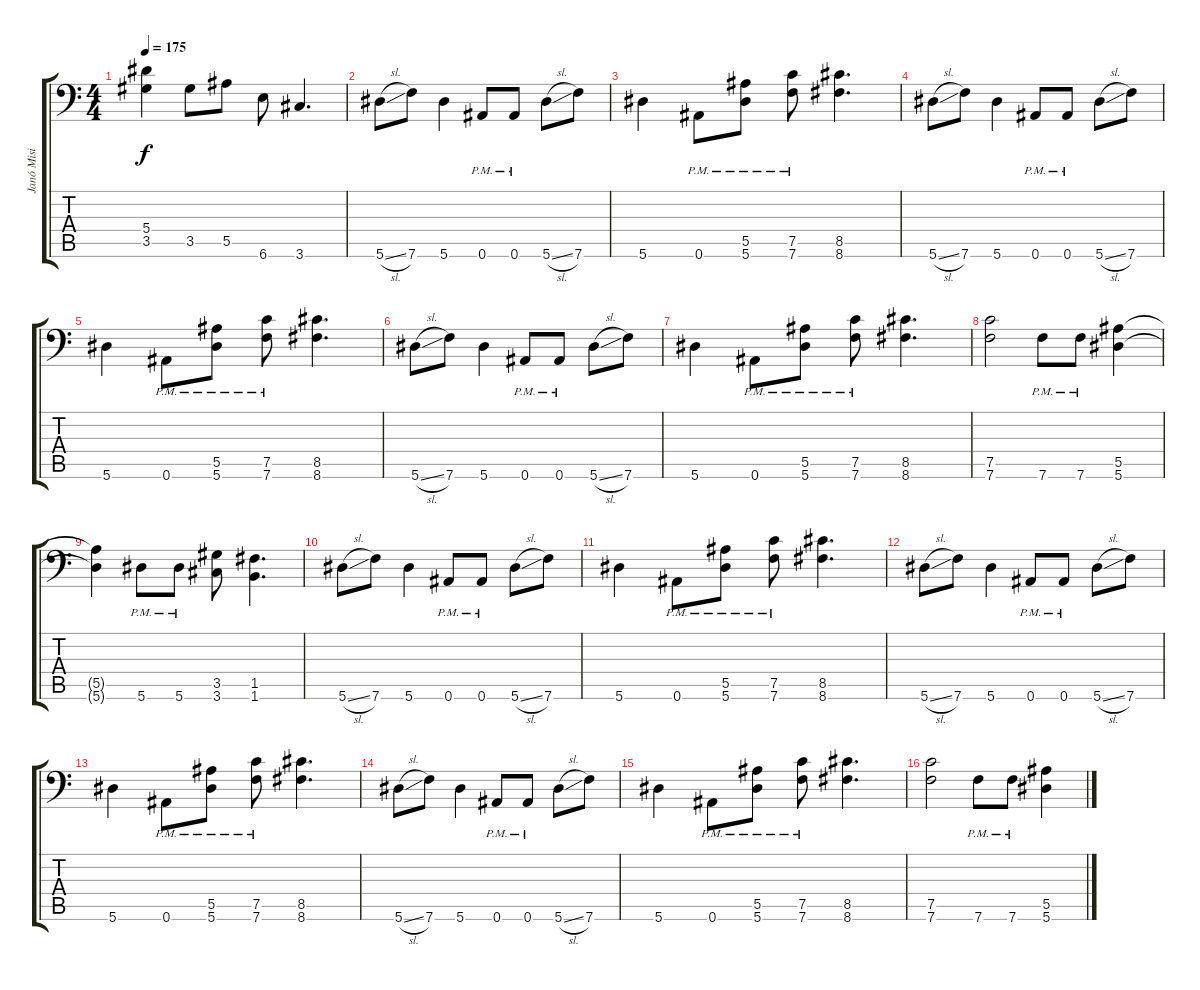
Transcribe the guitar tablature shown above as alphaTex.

\track ("Janó Misi" "Janó Misi") {instrument distortionguitar}
\staff {score tabs}
\tuning (C4 G3 Eb3 Bb2 F2 Bb1) {hide}
\ts (4 4)
\tempo 175
\clef f4
\ks c
(5.4{t} 3.5{t}).4{dy f} 3.5.8 5.5.8 6.6.8 3.6.4{d} |
5.6{sl}.8 7.6.8 5.6.4 0.6{pm}.8 0.6{pm}.8 5.6{sl}.8 7.6.8 |
5.6.4 0.6{pm}.8 (5.5{pm} 5.6{pm}).8 (7.5{pm} 7.6{pm}).8 (8.5 8.6).4{d} |
5.6{sl}.8 7.6.8 5.6.4 0.6{pm}.8 0.6{pm}.8 5.6{sl}.8 7.6.8 |
5.6.4 0.6{pm}.8 (5.5{pm} 5.6{pm}).8 (7.5{pm} 7.6{pm}).8 (8.5 8.6).4{d} |
5.6{sl}.8 7.6.8 5.6.4 0.6{pm}.8 0.6{pm}.8 5.6{sl}.8 7.6.8 |
5.6.4 0.6{pm}.8 (5.5{pm} 5.6{pm}).8 (7.5{pm} 7.6{pm}).8 (8.5 8.6).4{d} |
(7.5 7.6).2 7.6{pm}.8 7.6{pm}.8 (5.5 5.6).4 |
(5.5{t} 5.6{t}).4 5.6{pm}.8 5.6{pm}.8 (3.5 3.6).8 (1.5 1.6).4{d} |
5.6{sl}.8 7.6.8 5.6.4 0.6{pm}.8 0.6{pm}.8 5.6{sl}.8 7.6.8 |
5.6.4 0.6{pm}.8 (5.5{pm} 5.6{pm}).8 (7.5{pm} 7.6{pm}).8 (8.5 8.6).4{d} |
5.6{sl}.8 7.6.8 5.6.4 0.6{pm}.8 0.6{pm}.8 5.6{sl}.8 7.6.8 |
5.6.4 0.6{pm}.8 (5.5{pm} 5.6{pm}).8 (7.5{pm} 7.6{pm}).8 (8.5 8.6).4{d} |
5.6{sl}.8 7.6.8 5.6.4 0.6{pm}.8 0.6{pm}.8 5.6{sl}.8 7.6.8 |
5.6.4 0.6{pm}.8 (5.5{pm} 5.6{pm}).8 (7.5{pm} 7.6{pm}).8 (8.5 8.6).4{d} |
(7.5 7.6).2 7.6{pm}.8 7.6{pm}.8 (5.5 5.6).4
